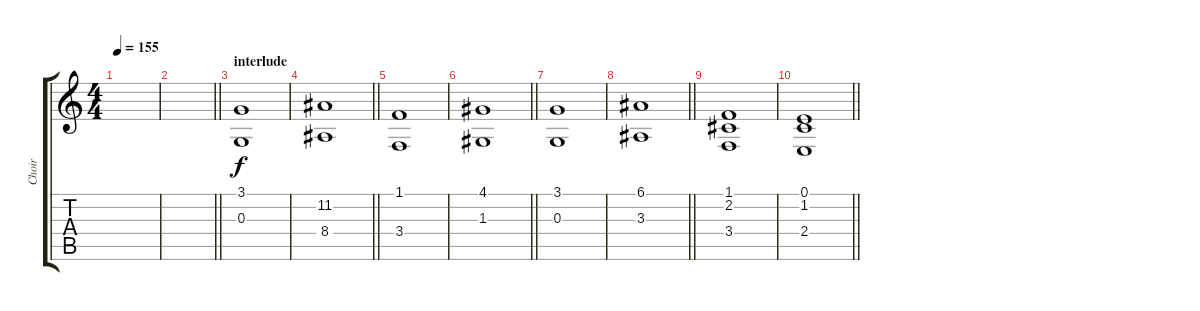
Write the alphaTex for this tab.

\track ("Choir" "Choir") {instrument choiraahs}
\staff {score tabs}
\tuning (E4 B3 G3 D3 A2 E2) {hide}
\ts (4 4)
\tempo 155
\clef g2
\ks c
|
\barLineRight lightlight
|
\section ("" "interlude")
(3.1 0.3).1 |
\barLineRight lightlight
(11.2 8.4).1 |
(1.1 3.4).1 |
\barLineRight lightlight
(4.1 1.3).1 |
(3.1 0.3).1 |
\barLineRight lightlight
(6.1 3.3).1 |
(1.1 2.2 3.4).1 |
\barLineRight lightlight
(0.1 1.2 2.4).1
